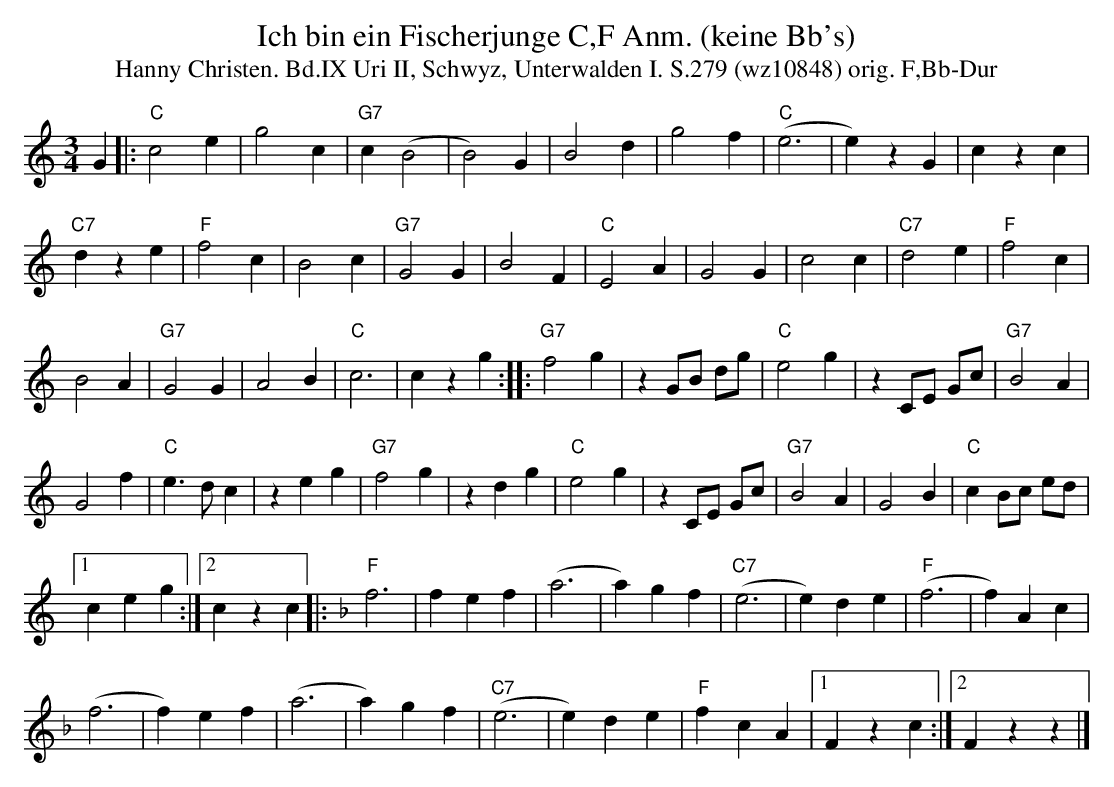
X:1
T:Ich bin ein Fischerjunge C,F Anm. (keine Bb's)
T:Hanny Christen. Bd.IX Uri II, Schwyz, Unterwalden I. S.279 (wz10848) orig. F,Bb-Dur
M:3/4
L:1/4
K:Cmaj
G |: "C"c2 e | g2 c | "G7"c (B2 | B2) G | B2 d | g2 f | ("C"e3 | e) z G | c z c |
"C7"d z e | "F"f2 c | B2 c | "G7"G2 G | B2 F | "C"E2 A | G2 G | c2 c | "C7"d2 e | "F"f2 c |
B2 A | "G7"G2 G | A2 B | "C"c3 | c z g :: "G7"f2 g | z G/2B/2 d/2g/2 | "C"e2 g | z C/2E/2 G/2c/2 | "G7"B2 A |
G2 f | "C"e>d c | z e g | "G7"f2 g | z d g | "C"e2 g | z C/2E/2 G/2c/2 | "G7"B2 A | G2 B | "C"c B/2c/2 e/2d/2 |1
c e g :|2 c z c |: [K:Fmaj] "F"f3 | fef | (a3 | a) g f | ("C7"e3 | e) de | ("F"f3 | f) Ac |
(f3 | f) ef | (a3 | a) g f | ("C7"e3 | e) de | "F"fcA |1 F z c :|2 F zz |]
